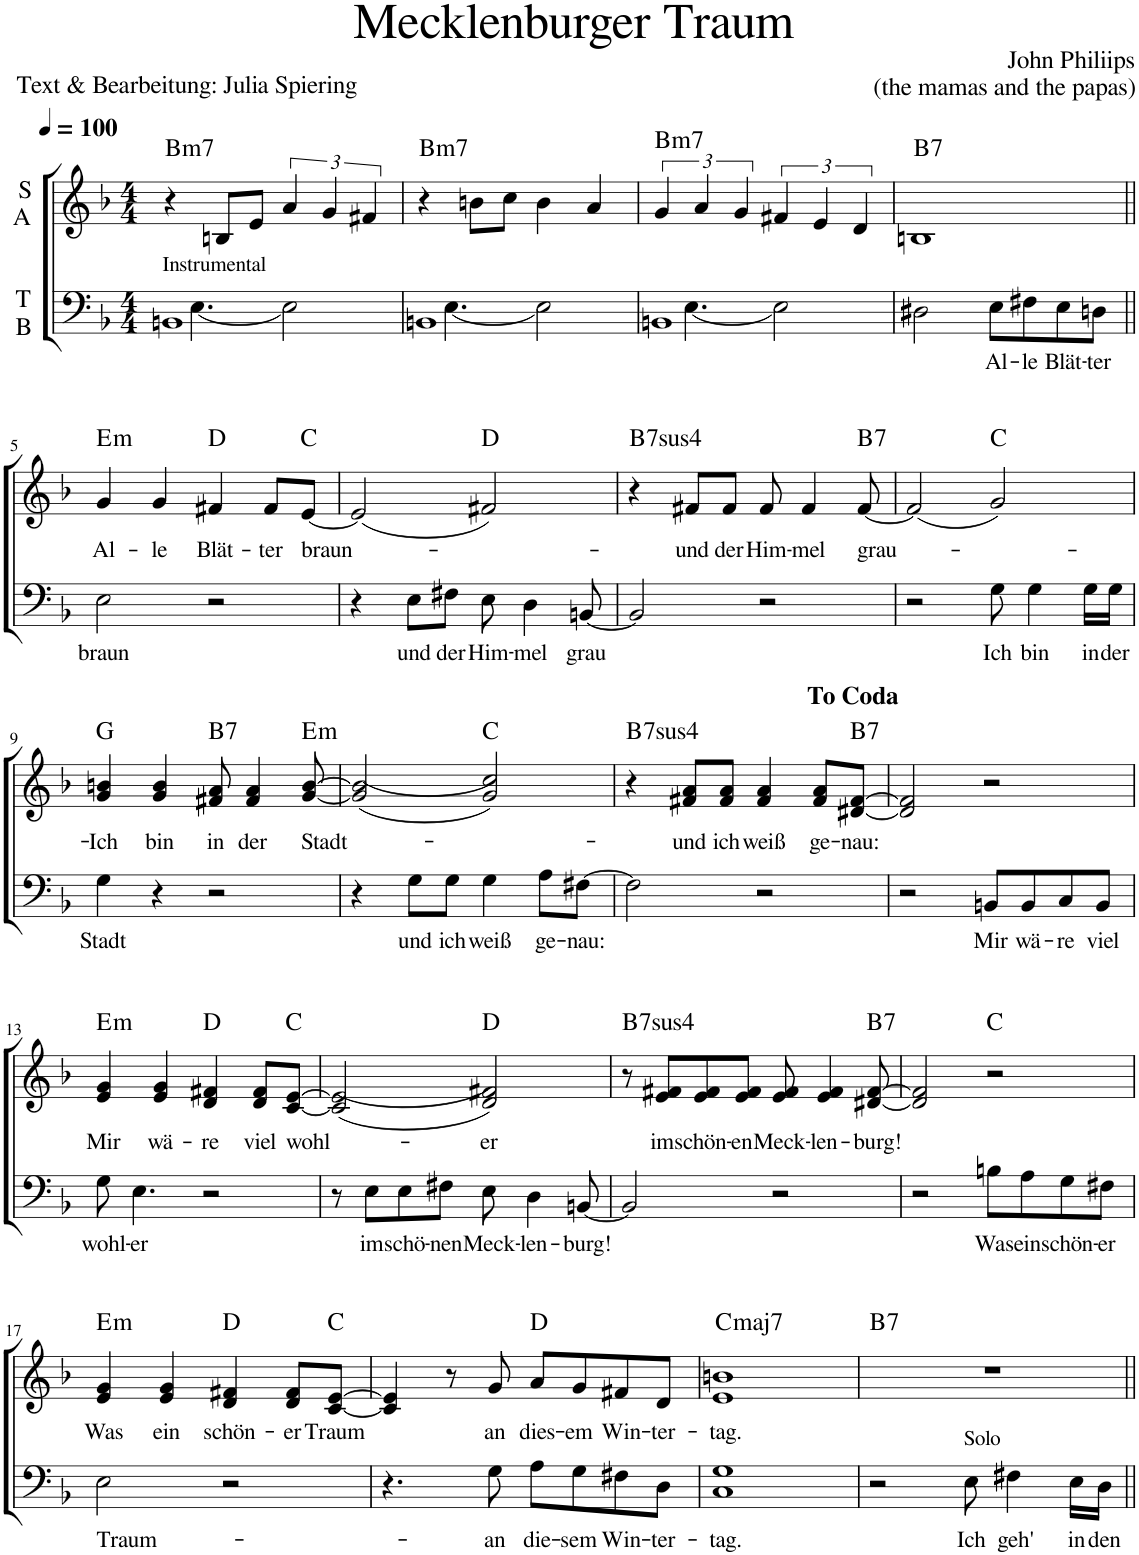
**kern	**text	**kern	**text	**harte
*part2	*part2	*part1	*part1	*part1
*staff2	*staff2	*staff1	*staff1	*
*I"T B	*	*I"S A	*	*
*clefF4	*	*clefG2	*	*
*k[b-]	*	*k[b-]	*	*
*M4/4	*	*M4/4	*	*
*MM100	*	*MM100	*	*
=1	=1	=1	=1	=1
*^	*	*	*	*
!	!	!	!LO:TX:b:t=Instrumental	!	!
!	!	!	!	!	!LO:H:kt=m7
1BBn	8ryy	.	4r	.	B:min7
.	[4.E\	.	.	.	.
.	.	.	8Bn/L	.	.
.	.	.	8e/J	.	.
.	2E\]	.	6a/	.	.
.	.	.	6g/	.	.
.	.	.	6f#X/	.	.
=2	=2	=2	=2	=2	=2
!	!	!	!	!	!LO:H:kt=m7
1BBn	8ryy	.	4r	.	B:min7
.	[4.E\	.	.	.	.
.	.	.	8bn\L	.	.
.	.	.	8cc\J	.	.
.	2E\]	.	4b\	.	.
.	.	.	4a/	.	.
=3	=3	=3	=3	=3	=3
!	!	!	!	!	!LO:H:kt=m7
1BBn	8ryy	.	6g/	.	B:min7
.	[4.E\	.	.	.	.
.	.	.	6a/	.	.
.	.	.	6g/	.	.
.	2E\]	.	6f#X/	.	.
.	.	.	6e/	.	.
.	.	.	6d/	.	.
*v	*v	*	*	*	*
=4	=4	=4	=4	=4
!	!	!	!	!LO:H:kt=7
2D#X\	.	1Bn	.	B:7
!	!LO:LY:b	!	!	!
8E\L	Al-	.	.	.
!	!LO:LY:b	!	!	!
8F#X\	-le	.	.	.
!	!LO:LY:b	!	!	!
8E\	Blät-	.	.	.
!	!LO:LY:b	!	!	!
8Dn\J	-ter	.	.	.
!!LO:LB:g=z
=5||	=5||	=5||	=5||	=5||
!	!LO:LY:b	!	!LO:LY:b	!LO:H:kt=m
2E\	braun	4g/	Al-	E:min
!	!	!	!LO:LY:b	!
.	.	4g/	-le	.
!	!	!	!LO:LY:b	!
2r	.	4f#X/	Blät-	D:maj
!	!	!	!LO:LY:b	!
.	.	8f#/L	-ter	.
!	!	!	!LO:LY:b	!
.	.	[8e/J	braun-	C:maj
=6	=6	=6	=6	=6
4r	.	(2e/]	.	.
!	!LO:LY:b	!	!	!
8E\L	und	.	.	.
!	!LO:LY:b	!	!	!
8F#X\J	der	.	.	.
!	!LO:LY:b	!	!	!
8E\	Him-	2f#X/)	.	D:maj
!	!LO:LY:b	!	!	!
4D\	-mel	.	.	.
!	!LO:LY:b	!	!	!
[8BBn/	grau	.	.	.
=7	=7	=7	=7	=7
!	!	!	!	!LO:H:kt=74
2BB/]	.	4r	.	B:sus4(7)
!	!	!	!LO:LY:b	!
.	.	8f#X/L	-und	.
!	!	!	!LO:LY:b	!
.	.	8f#/J	der	.
!	!	!	!LO:LY:b	!
2r	.	8f#/	Him-	.
!	!	!	!LO:LY:b	!
.	.	4f#/	-mel	.
!	!	!	!LO:LY:b	!LO:H:kt=7
.	.	[8f#/	grau-	B:7
=8	=8	=8	=8	=8
2r	.	(2f#/]	.	.
!	!LO:LY:b	!	!	!
8G\	Ich	2g/)	.	C:maj
!	!LO:LY:b	!	!	!
4G\	bin	.	.	.
!	!LO:LY:b	!	!	!
16G\LL	in	.	.	.
!	!LO:LY:b	!	!	!
16G\JJ	der	.	.	.
!!LO:LB:g=z
=9	=9	=9	=9	=9
!	!LO:LY:b	!	!LO:LY:b	!
4G\	Stadt	4g/ 4bn/	-Ich	G:maj
!	!	!	!LO:LY:b	!
4r	.	4g/ 4b/	bin	.
!	!	!	!LO:LY:b	!LO:H:kt=7
2r	.	8f#X/ 8a/	in	B:7
!	!	!	!LO:LY:b	!
.	.	4f#/ 4a/	der	.
!	!	!	!LO:LY:b	!LO:H:kt=m
.	.	[8g/ [8b/	Stadt-	E:min
=10	=10	=10	=10	=10
4r	.	((2g/] 2b/]	.	.
!	!LO:LY:b	!	!	!
8G\L	und	.	.	.
!	!LO:LY:b	!	!	!
8G\J	ich	.	.	.
!	!LO:LY:b	!	!	!
4G\	weiß	2g/ 2cc/))	.	C:maj
!	!LO:LY:b	!	!	!
8A\L	ge-	.	.	.
!	!LO:LY:b	!	!	!
[8F#X\J	-nau:	.	.	.
=11	=11	=11	=11	=11
2F#\]	.	4r	.	B:sus4(7)
!	!	!	!LO:LY:b	!
.	.	8f#X/ 8a/L	-und	.
!	!	!	!LO:LY:b	!
.	.	8f#/ 8a/J	ich	.
!	!	!	!LO:LY:b	!
2r	.	4f#/ 4a/	weiß	.
!	!	!	!LO:LY:b	!
.	.	8f#/ 8a/L	ge-	.
!	!	!	!LO:LY:b	!LO:H:kt=7
.	.	[8d#X/ [8f#/J	-nau:	B:7
!	!	!LO:TX:a:t=<b>To Coda</b>	!	!LO:H:kt=74
=12	=12	=12	=12	=12
2r	.	2d#/] 2f#/]	.	.
!	!LO:LY:b	!	!	!
8BBn/L	Mir	2r	.	.
!	!LO:LY:b	!	!	!
8BB/	wä-	.	.	.
!	!LO:LY:b	!	!	!
8C/	-re	.	.	.
!	!LO:LY:b	!	!	!
8BB/J	viel	.	.	.
!!LO:LB:g=z
=13	=13	=13	=13	=13
!	!LO:LY:b	!	!LO:LY:b	!LO:H:kt=m
8G\	wohl-	4e/ 4g/	Mir	E:min
!	!LO:LY:b	!	!	!
4.E\	-er	.	.	.
!	!	!	!LO:LY:b	!
.	.	4e/ 4g/	wä-	.
!	!	!	!LO:LY:b	!
2r	.	4d/ 4f#X/	-re	D:maj
!	!	!	!LO:LY:b	!
.	.	8d/ 8f#/L	viel	.
!	!	!	!LO:LY:b	!
.	.	[8c/ [8e/J	wohl-	C:maj
=14	=14	=14	=14	=14
8r	.	((2c/] 2e/]	.	.
!	!LO:LY:b	!	!	!
8E\L	im	.	.	.
!	!LO:LY:b	!	!	!
8E\	schö-	.	.	.
!	!LO:LY:b	!	!	!
8F#X\J	-nen	.	.	.
!	!LO:LY:b	!	!LO:LY:b	!
8E\	Meck-	2d/ 2f#X/))	-er	D:maj
!	!LO:LY:b	!	!	!
4D\	-len-	.	.	.
!	!LO:LY:b	!	!	!
[8BBn/	-burg!	.	.	.
=15	=15	=15	=15	=15
!	!	!	!	!LO:H:kt=74
2BB/]	.	8r	.	B:sus4(7)
!	!	!	!LO:LY:b	!
.	.	8e/ 8f#X/L	im	.
!	!	!	!LO:LY:b	!
.	.	8e/ 8f#/	schön-	.
!	!	!	!LO:LY:b	!
.	.	8e/ 8f#/J	-en	.
!	!	!	!LO:LY:b	!
2r	.	8e/ 8f#/	Meck-	.
!	!	!	!LO:LY:b	!
.	.	4e/ 4f#/	-len-	.
!	!	!	!LO:LY:b	!LO:H:kt=7
.	.	[8d#X/ [8f#/	-burg!	B:7
=16	=16	=16	=16	=16
2r	.	2d#/] 2f#/]	.	.
!	!LO:LY:b	!	!	!
8Bn\L	Was	2r	.	C:maj
!	!LO:LY:b	!	!	!
8A\	ein	.	.	.
!	!LO:LY:b	!	!	!
8G\	schön-	.	.	.
!	!LO:LY:b	!	!	!
8F#X\J	-er	.	.	.
!!LO:LB:g=z
=17	=17	=17	=17	=17
!	!LO:LY:b	!	!LO:LY:b	!LO:H:kt=m
2E\	Traum-	4e/ 4g/	Was	E:min
!	!	!	!LO:LY:b	!
.	.	4e/ 4g/	ein	.
!	!	!	!LO:LY:b	!
2r	.	4d/ 4f#X/	schön-	D:maj
!	!	!	!LO:LY:b	!
.	.	8d/ 8f#/L	-er	.
!	!	!	!LO:LY:b	!
.	.	[8c/ [8e/J	Traum	C:maj
=18	=18	=18	=18	=18
4.r	.	4c/] 4e/]	.	.
.	.	8r	.	.
!	!LO:LY:b	!	!LO:LY:b	!
8G\	-an	8g/	an	.
!	!LO:LY:b	!	!LO:LY:b	!
8A\L	die-	8a/L	dies-	D:maj
!	!LO:LY:b	!	!LO:LY:b	!
8G\	-sem	8g/	-em	.
!	!LO:LY:b	!	!LO:LY:b	!
8F#X\	Win-	8f#X/	Win-	.
!	!LO:LY:b	!	!LO:LY:b	!
8D\J	-ter-	8d/J	-ter-	.
=19	=19	=19	=19	=19
!	!LO:LY:b	!	!LO:LY:b	!LO:H:kt=maj7
1C 1G	-tag.	1e 1bn	-tag.	C:maj7
=20	=20	=20	=20	=20
!	!	!	!	!LO:H:kt=7
2r	.	1r	.	B:7
!LO:TX:a:t=Solo	!	!	!	!
!	!LO:LY:b	!	!	!
8E\	Ich	.	.	.
!	!LO:LY:b	!	!	!
4F#X\	geh'	.	.	.
!	!LO:LY:b	!	!	!
16E\LL	in	.	.	.
!	!LO:LY:b	!	!	!
16D\JJ	den	.	.	.
=||	=||	=||	=||	=||
*-	*-	*-	*-	*-
